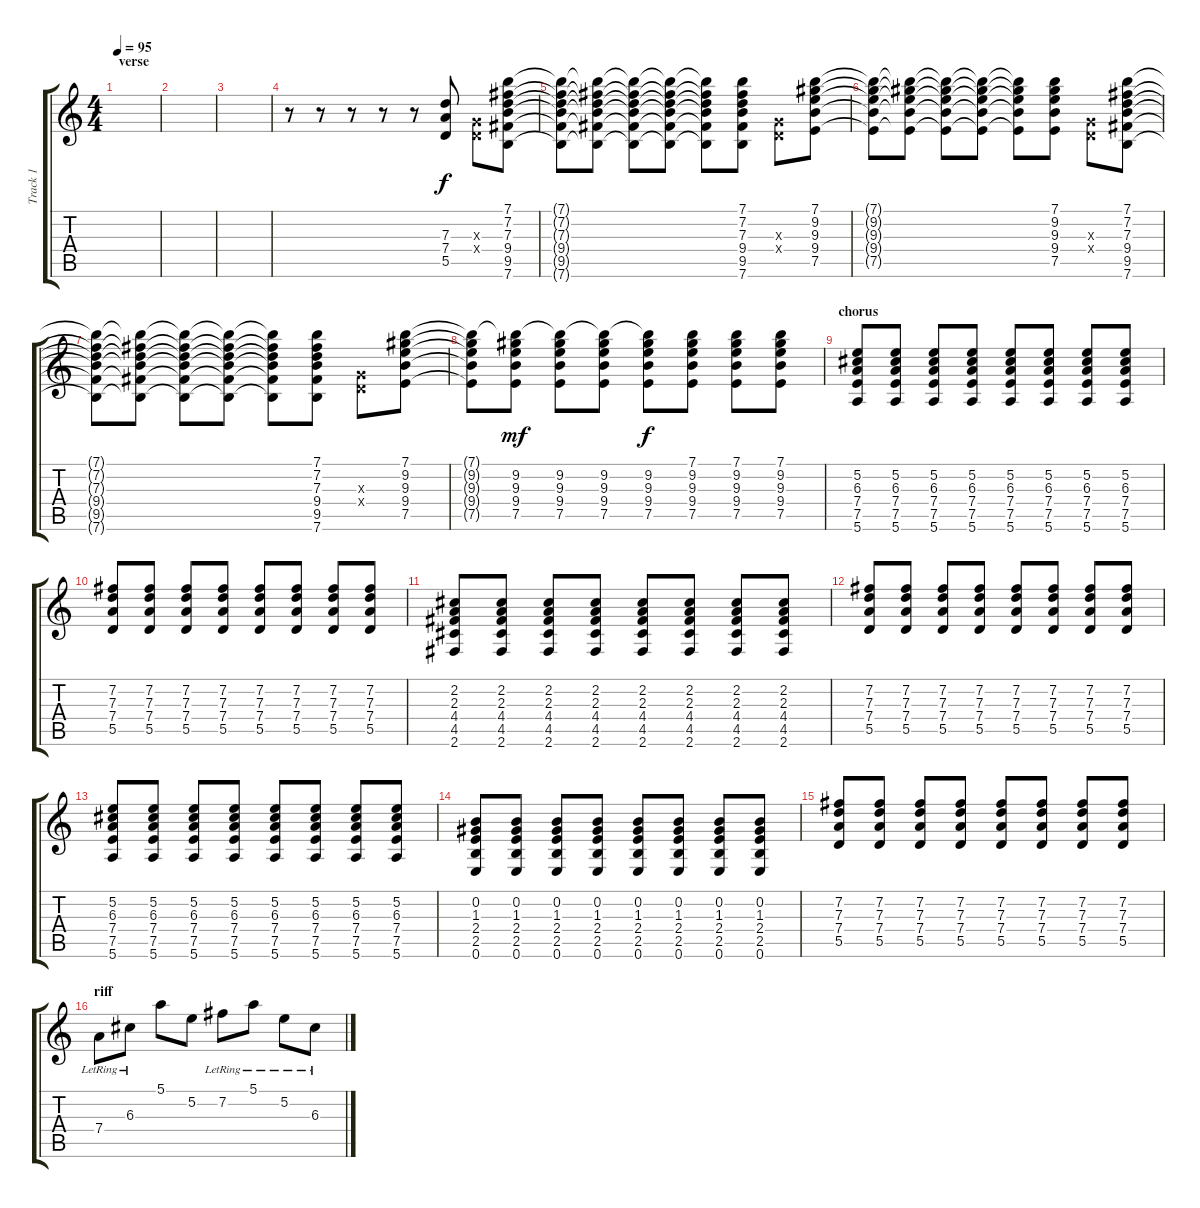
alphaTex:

\track ("Track 1" "Track 1") {instrument electricguitarclean}
\staff {score tabs}
\tuning (E4 B3 G3 D3 A2 E2) {hide}
\ts (4 4)
\section ("" "verse")
\tempo 95
\clef g2
\ks c
|
|
|
r.8 r.8 r.8 r.8 r.8 (7.3 7.4 5.5).8 (0.3{x} 0.4{x}).8 (7.1 7.2 7.3 9.4 9.5 7.6).8 |
(7.1{t} 7.2{t} 7.3{t} 9.4{t} 9.5{t} 7.6{t}).8 (7.1{t} 7.2{t} 7.3{t} 9.4{t} 9.5{t} 7.6{t}).8 (7.1{t} 7.2{t} 7.3{t} 9.4{t} 9.5{t} 7.6{t}).8 (7.1{t} 7.2{t} 7.3{t} 9.4{t} 9.5{t} 7.6{t}).8 (7.1{t} 7.2{t} 7.3{t} 9.4{t} 9.5{t} 7.6{t}).8 (7.1 7.2 7.3 9.4 9.5 7.6).8 (0.3{x} 0.4{x}).8 (7.1 9.2 9.3 9.4 7.5).8 |
(7.1{t} 9.2{t} 9.3{t} 9.4{t} 7.5{t}).8 (7.1{t} 9.2{t} 9.3{t} 9.4{t} 7.5{t}).8 (7.1{t} 9.2{t} 9.3{t} 9.4{t} 7.5{t}).8 (7.1{t} 9.2{t} 9.3{t} 9.4{t} 7.5{t}).8 (7.1{t} 9.2{t} 9.3{t} 9.4{t} 7.5{t}).8 (7.1 9.2 9.3 9.4 7.5).8 (0.3{x} 0.4{x}).8 (7.1 7.2 7.3 9.4 9.5 7.6).8 |
(7.1{t} 7.2{t} 7.3{t} 9.4{t} 9.5{t} 7.6{t}).8 (7.1{t} 7.2{t} 7.3{t} 9.4{t} 9.5{t} 7.6{t}).8 (7.1{t} 7.2{t} 7.3{t} 9.4{t} 9.5{t} 7.6{t}).8 (7.1{t} 7.2{t} 7.3{t} 9.4{t} 9.5{t} 7.6{t}).8 (7.1{t} 7.2{t} 7.3{t} 9.4{t} 9.5{t} 7.6{t}).8 (7.1 7.2 7.3 9.4 9.5 7.6).8 (0.3{x} 0.4{x}).8 (7.1 9.2 9.3 9.4 7.5).8 |
(7.1{t} 9.2{t} 9.3{t} 9.4{t} 7.5{t}).8 (7.1{t} 9.2 9.3 9.4 7.5).8{dy mf} (7.1{t} 9.2 9.3 9.4 7.5).8 (7.1{t} 9.2 9.3 9.4 7.5).8 (7.1{t} 9.2 9.3 9.4 7.5).8{dy f} (7.1 9.2 9.3 9.4 7.5).8 (7.1 9.2 9.3 9.4 7.5).8 (7.1 9.2 9.3 9.4 7.5).8 |
\section ("" "chorus")
(5.2 6.3 7.4 7.5 5.6).8 (5.2 6.3 7.4 7.5 5.6).8 (5.2 6.3 7.4 7.5 5.6).8 (5.2 6.3 7.4 7.5 5.6).8 (5.2 6.3 7.4 7.5 5.6).8 (5.2 6.3 7.4 7.5 5.6).8 (5.2 6.3 7.4 7.5 5.6).8 (5.2 6.3 7.4 7.5 5.6).8 |
(7.2 7.3 7.4 5.5).8 (7.2 7.3 7.4 5.5).8 (7.2 7.3 7.4 5.5).8 (7.2 7.3 7.4 5.5).8 (7.2 7.3 7.4 5.5).8 (7.2 7.3 7.4 5.5).8 (7.2 7.3 7.4 5.5).8 (7.2 7.3 7.4 5.5).8 |
(2.2 2.3 4.4 4.5 2.6).8 (2.2 2.3 4.4 4.5 2.6).8 (2.2 2.3 4.4 4.5 2.6).8 (2.2 2.3 4.4 4.5 2.6).8 (2.2 2.3 4.4 4.5 2.6).8 (2.2 2.3 4.4 4.5 2.6).8 (2.2 2.3 4.4 4.5 2.6).8 (2.2 2.3 4.4 4.5 2.6).8 |
(7.2 7.3 7.4 5.5).8 (7.2 7.3 7.4 5.5).8 (7.2 7.3 7.4 5.5).8 (7.2 7.3 7.4 5.5).8 (7.2 7.3 7.4 5.5).8 (7.2 7.3 7.4 5.5).8 (7.2 7.3 7.4 5.5).8 (7.2 7.3 7.4 5.5).8 |
(5.2 6.3 7.4 7.5 5.6).8 (5.2 6.3 7.4 7.5 5.6).8 (5.2 6.3 7.4 7.5 5.6).8 (5.2 6.3 7.4 7.5 5.6).8 (5.2 6.3 7.4 7.5 5.6).8 (5.2 6.3 7.4 7.5 5.6).8 (5.2 6.3 7.4 7.5 5.6).8 (5.2 6.3 7.4 7.5 5.6).8 |
(0.2 1.3 2.4 2.5 0.6).8 (0.2 1.3 2.4 2.5 0.6).8 (0.2 1.3 2.4 2.5 0.6).8 (0.2 1.3 2.4 2.5 0.6).8 (0.2 1.3 2.4 2.5 0.6).8 (0.2 1.3 2.4 2.5 0.6).8 (0.2 1.3 2.4 2.5 0.6).8 (0.2 1.3 2.4 2.5 0.6).8 |
(7.2 7.3 7.4 5.5).8 (7.2 7.3 7.4 5.5).8 (7.2 7.3 7.4 5.5).8 (7.2 7.3 7.4 5.5).8 (7.2 7.3 7.4 5.5).8 (7.2 7.3 7.4 5.5).8 (7.2 7.3 7.4 5.5).8 (7.2 7.3 7.4 5.5).8 |
\section ("" "riff")
7.4{lr}.8 6.3{lr}.8 5.1.8 5.2.8 7.2{lr}.8 5.1{lr}.8 5.2{lr}.8 6.3{lr}.8
